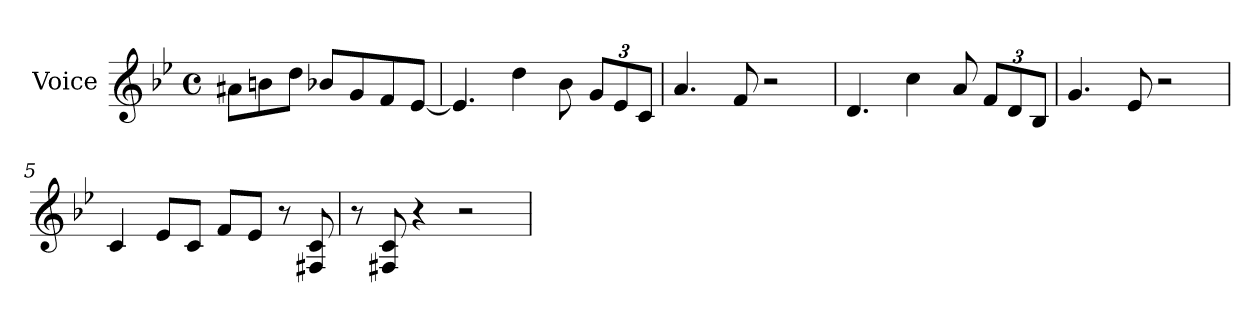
**kern
*part1
*staff1
*I"Voice
*I'Voice
*clefG2
*k[b-e-]
*M4/4
*met(c)
=
8a#X\L
8bn\
8dd\J
8b-X/L
8g/
8f/
[<8e-/J
=1
4.e-/]
4dd\
8b-\
12g/L
12e-/
12c/J
=2
4.a/
8f/
2rcc
=3
4.d/
4cc\
8a/
12f/L
12d/
12B-/J
=4
4.g/
8e-/
2rcc
=5
4c/
8e-/L
8c/J
8f/L
8e-/J
8r
8F#X/ 8c/
=6
8r
8F#X/ 8c/
4r
2rcc
=
*-
